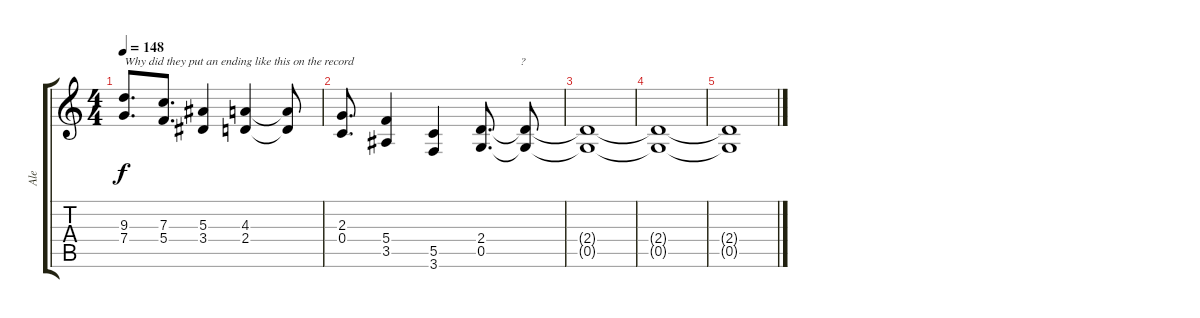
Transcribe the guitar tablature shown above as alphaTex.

\track ("Ale" "Ale") {instrument distortionguitar}
\staff {score tabs}
\tuning (D4 A3 F3 C3 G2 D2) {hide}
\ts (4 4)
\tempo 148
\clef g2
\ks c
(9.3 7.4).8{d txt "Why did they put an ending like this on the record" dy f} (7.3 5.4).8{d} (5.3 3.4).4 (4.3 2.4).4 (4.3{t} 2.4{t}).8 |
(2.3 0.4).8{d} (5.4 3.5).4 (5.5 3.6).4 (2.4 0.5).8{d txt "             ?"} (2.4{t} 0.5{t}).8 |
(2.4{t} 0.5{t}).1 |
(2.4{t} 0.5{t}).1 |
(2.4{t} 0.5{t}).1
